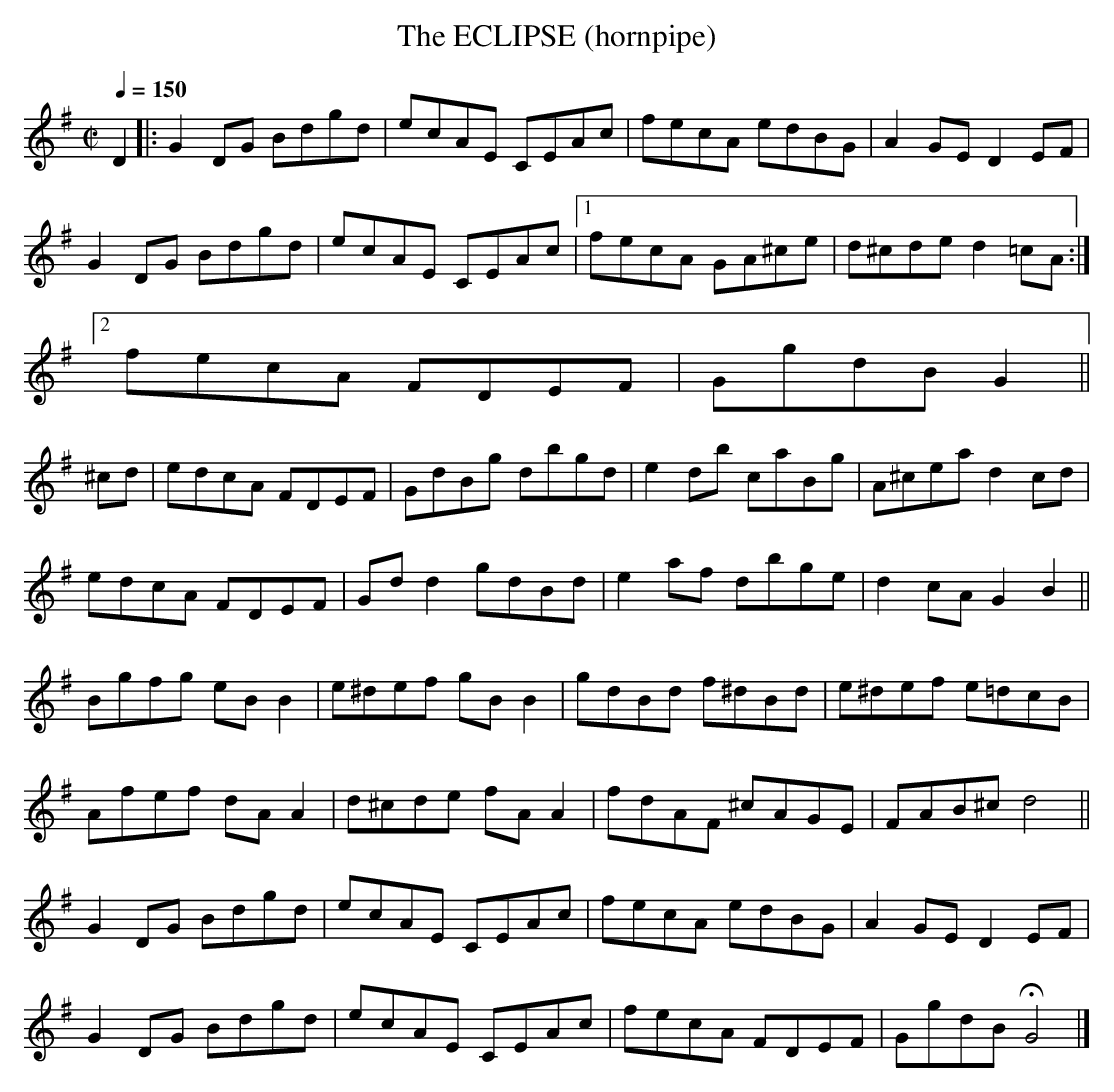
X:1
T:ECLIPSE (hornpipe), The
Q:1/4=150
M:C|
K:G
D2|: G2DG Bdgd|ecAE CEAc|fecA edBG|A2GE D2EF|
G2DG Bdgd|ecAE CEAc|1 fecA GA^ce|d^cde d2=cA :|
[2 fecA FDEF|GgdB G2||
^cd|edcA FDEF|GdBg dbgd|e2db caBg|A^cea d2cd|
edcA FDEF|Gdd2 gdBd|e2af dbge|d2cA G2B2||
Bgfg eBB2|e^def gBB2|gdBd f^dBd|e^def e=dcB|
Afef dAA2|d^cde fAA2|fdAF ^cAGE|FAB^c d4||
G2DG Bdgd|ecAE CEAc|fecA edBG|A2GE D2EF|
G2DG Bdgd|ecAE CEAc|fecA FDEF|GgdB HG4|]
